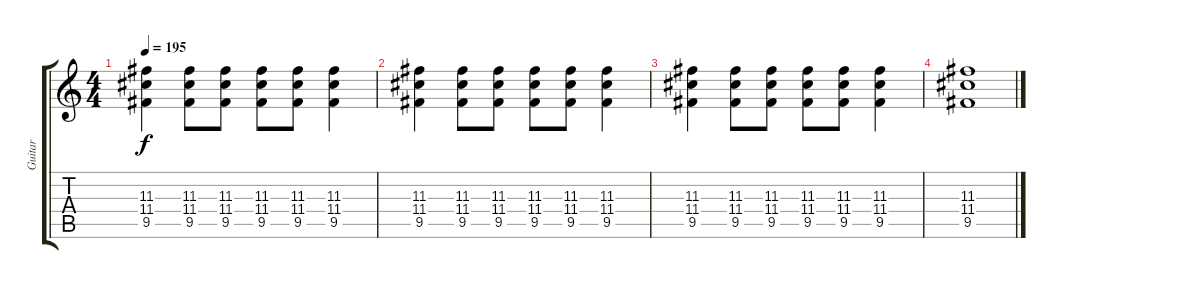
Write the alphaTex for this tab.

\track ("Guitar" "Guitar") {instrument distortionguitar}
\staff {score tabs}
\tuning (E4 B3 G3 D3 A2 E2) {hide}
\ts (4 4)
\tempo 195
\clef g2
\ks c
(11.3 11.4 9.5).4{dy f} (11.3 11.4 9.5).8 (11.3 11.4 9.5).8 (11.3 11.4 9.5).8 (11.3 11.4 9.5).8 (11.3 11.4 9.5).4 |
(11.3 11.4 9.5).4 (11.3 11.4 9.5).8 (11.3 11.4 9.5).8 (11.3 11.4 9.5).8 (11.3 11.4 9.5).8 (11.3 11.4 9.5).4 |
(11.3 11.4 9.5).4 (11.3 11.4 9.5).8 (11.3 11.4 9.5).8 (11.3 11.4 9.5).8 (11.3 11.4 9.5).8 (11.3 11.4 9.5).4 |
(11.3 11.4 9.5).1
